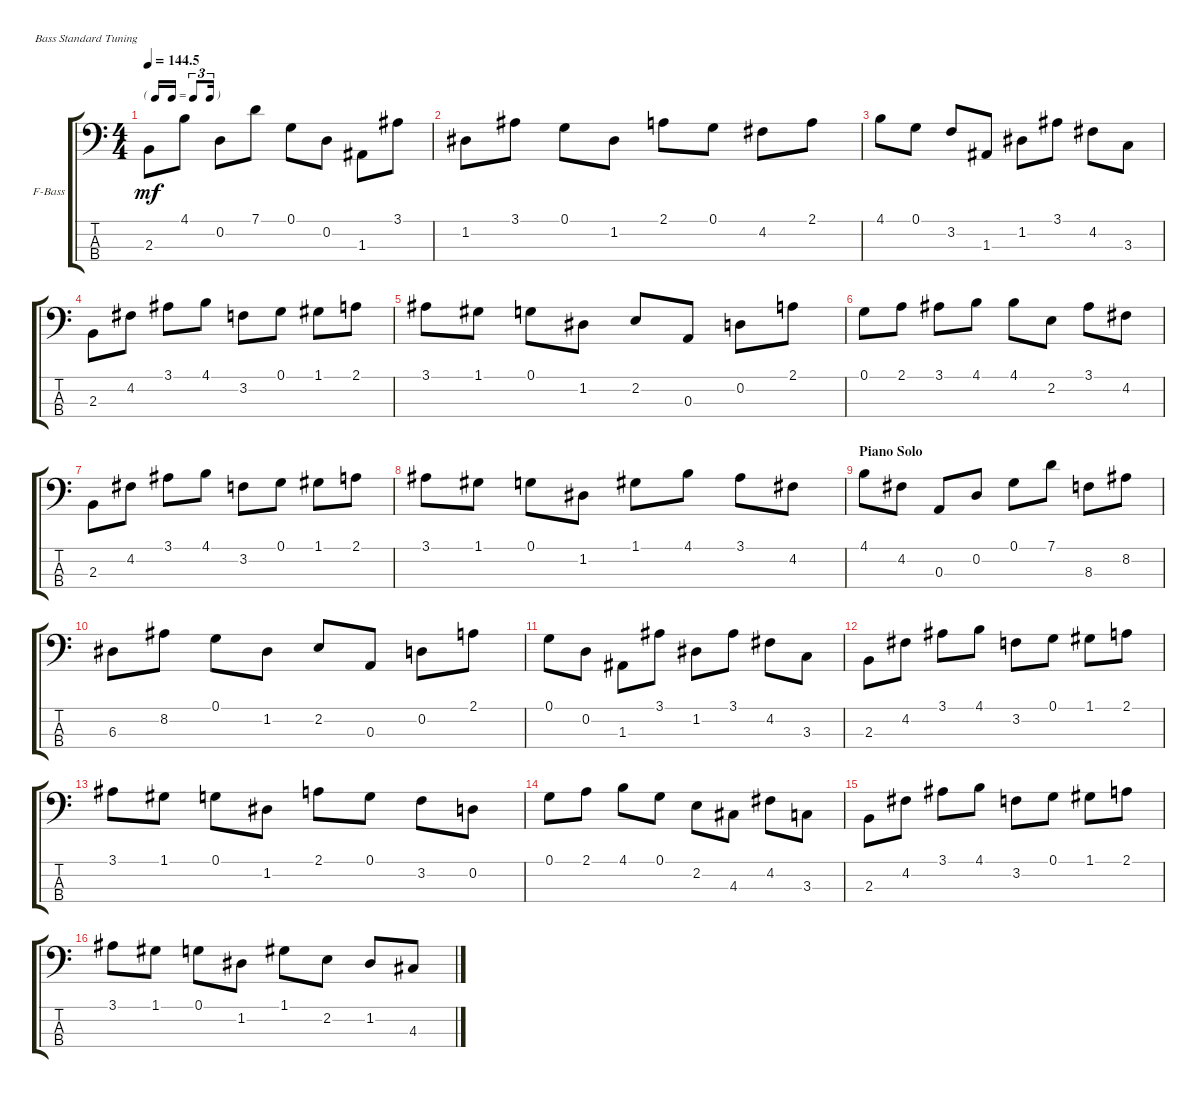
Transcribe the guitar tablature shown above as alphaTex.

\defaultSystemsLayout 4
\bracketExtendMode groupsimilarinstruments
\firstSystemTrackNameOrientation horizontal
\otherSystemsTrackNameOrientation horizontal
\track ("Fretless Bass" "F-Bass") {instrument fretlessbass}
\staff {score tabs}
\tuning (G2 D2 A1 E1)
\ts (4 4)
\tf triplet16th
\tempo
144.5
\accidentals auto
\clef f4
\ottava regular
\simile none
\scale
0.25
\ks c
2.3.8{dy mf} 4.1.8 0.2.8 7.1.8 0.1.8 0.2.8 1.3.8 3.1.8 |
\scale
0.25 1.2.8 3.1.8 0.1.8 1.2.8 2.1.8 0.1.8 4.2.8 2.1.8 |
\scale
0.25 4.1.8 0.1.8 3.2.8 1.3.8 1.2.8 3.1.8 4.2.8 3.3.8 |
\scale
0.25 2.3.8 4.2.8 3.1.8 4.1.8 3.2.8 0.1.8 1.1.8 2.1.8 |
\scale
0.25 3.1.8 1.1.8 0.1.8 1.2.8 2.2.8 0.3.8 0.2.8 2.1.8 |
\scale
0.25 0.1.8 2.1.8 3.1.8 4.1.8 4.1.8 2.2.8 3.1.8 4.2.8 |
\scale
0.25 2.3.8 4.2.8 3.1.8 4.1.8 3.2.8 0.1.8 1.1.8 2.1.8 |
\scale
0.25 3.1.8 1.1.8 0.1.8 1.2.8 1.1.8 4.1.8 3.1.8 4.2.8 |
\section ("" "Piano Solo")
\scale
0.25 4.1.8 4.2.8 0.3.8 0.2.8 0.1.8 7.1.8 8.3.8 8.2.8 |
\scale
0.25 6.3.8 8.2.8 0.1.8 1.2.8 2.2.8 0.3.8 0.2.8 2.1.8 |
\scale
0.25 0.1.8 0.2.8 1.3.8 3.1.8 1.2.8 3.1.8 4.2.8 3.3.8 |
\scale
0.25 2.3.8 4.2.8 3.1.8 4.1.8 3.2.8 0.1.8 1.1.8 2.1.8 |
\scale
0.25 3.1.8 1.1.8 0.1.8 1.2.8 2.1.8 0.1.8 3.2.8 0.2.8 |
\scale
0.25 0.1.8 2.1.8 4.1.8 0.1.8 2.2.8 4.3.8 4.2.8 3.3.8 |
\scale
0.25 2.3.8 4.2.8 3.1.8 4.1.8 3.2.8 0.1.8 1.1.8 2.1.8 |
\scale
0.25 3.1.8 1.1.8 0.1.8 1.2.8 1.1.8 2.2.8 1.2.8 4.3.8
